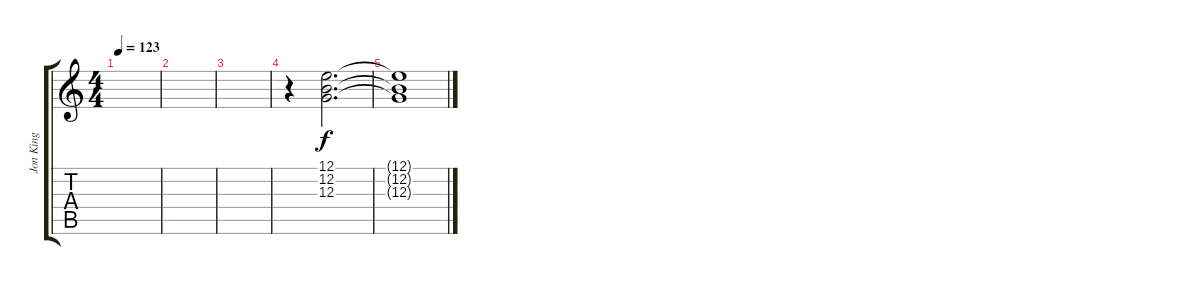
\track ("Jon King" "Jon King") {instrument reedorgan}
\staff {score tabs}
\tuning (E4 B3 G3 D3 A2 E2) {hide}
\ts (4 4)
\tempo 123
\clef g2
\ks c
|
|
|
r.4 (12.1 12.2 12.3).2{d} |
(12.1{t} 12.2{t} 12.3{t}).1
